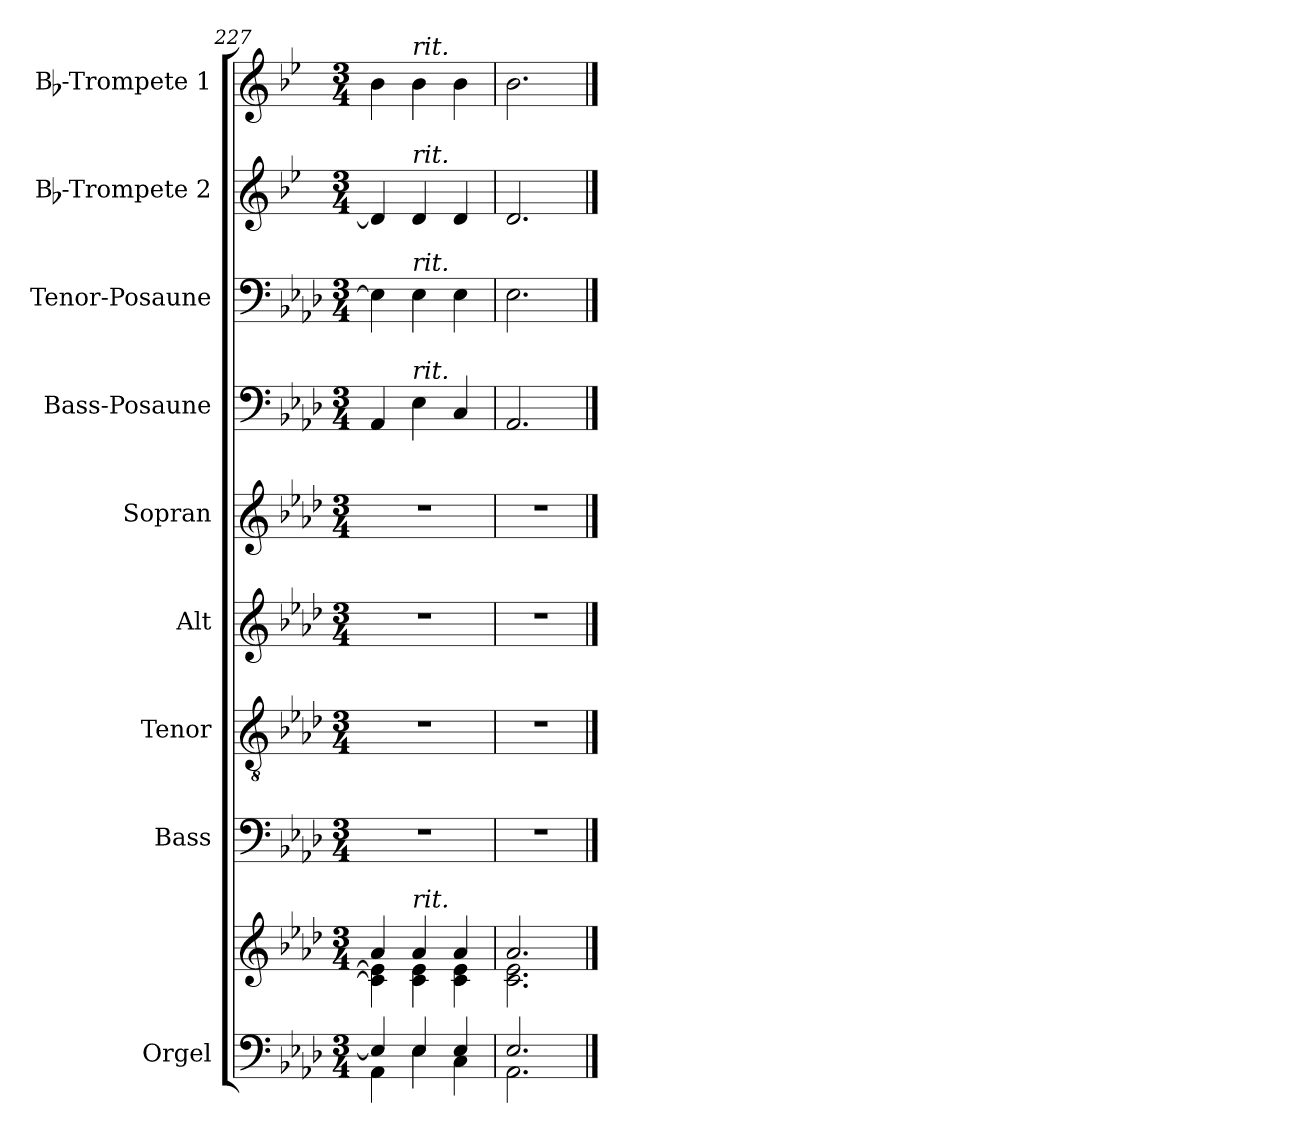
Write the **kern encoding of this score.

**kern	**kern	**kern	**kern	**kern	**kern	**kern	**kern	**kern	**kern
*part9	*part9	*part8	*part7	*part6	*part5	*part4	*part3	*part2	*part1
*staff10	*staff9	*staff8	*staff7	*staff6	*staff5	*staff4	*staff3	*staff2	*staff1
*I"Orgel	*	*I"Bass	*I"Tenor	*I"Alt	*I"Sopran	*I"Bass-Posaune	*I"Tenor-Posaune	*I"Bb-Trompete 2	*I"Bb-Trompete 1
*I'Org.	*	*I'B.	*I'T.	*I'A.	*I'S.	*I'B. Pos.	*I'T. Pos.	*I'Trp. 2	*I'Trp. 1
*clefF4	*clefG2	*clefF4	*clefGv2	*clefG2	*clefG2	*clefF4	*clefF4	*clefG2	*clefG2
*	*	*	*	*	*	*	*	*ITrd1c2	*ITrd1c2
*k[b-e-a-d-]	*k[b-e-a-d-]	*k[b-e-a-d-]	*k[b-e-a-d-]	*k[b-e-a-d-]	*k[b-e-a-d-]	*k[b-e-a-d-]	*k[b-e-a-d-]	*k[b-e-a-d-]	*k[b-e-a-d-]
*A-:	*A-:	*A-:	*A-:	*A-:	*A-:	*A-:	*A-:	*A-:	*A-:
*M3/4	*M3/4	*M3/4	*M3/4	*M3/4	*M3/4	*M3/4	*M3/4	*M3/4	*M3/4
=227	=227	=227	=227	=227	=227	=227	=227	=227	=227
*^	*^	*	*	*	*	*	*	*	*
4E-/]	4AA-\	4a-/	4c\] 4e-\]	2.r	2.r	2.r	2.r	4AA-/	4E-\]	4c/]	4a-\
!	!	!	!	!	!	!	!	!	!	!	!LO:TX:a:i:t=rit.
!	!	!	!	!	!	!	!	!	!	!LO:TX:a:i:t=rit.	!
!	!	!	!	!	!	!	!	!	!LO:TX:a:i:t=rit.	!	!
!	!	!	!	!	!	!	!	!LO:TX:a:i:t=rit.	!	!	!
!	!	!LO:TX:a:i:t=rit.	!	!	!	!	!	!	!	!	!
4E-/	4E-\	4a-/	4c\ 4e-\	.	.	.	.	4E-\	4E-\	4c/	4a-\
4E-/	4C\	4a-/	4c\ 4e-\	.	.	.	.	4C/	4E-\	4c/	4a-\
=228	=228	=228	=228	=228	=228	=228	=228	=228	=228	=228	=228
2.E-/	2.AA-\	2.a-/	2.c\ 2.e-\	2.r	2.r	2.r	2.r	2.AA-/	2.E-\	2.c/	2.a-\
*v	*v	*	*	*	*	*	*	*	*	*	*
*	*v	*v	*	*	*	*	*	*	*	*
==	==	==	==	==	==	==	==	==	==
*-	*-	*-	*-	*-	*-	*-	*-	*-	*-
